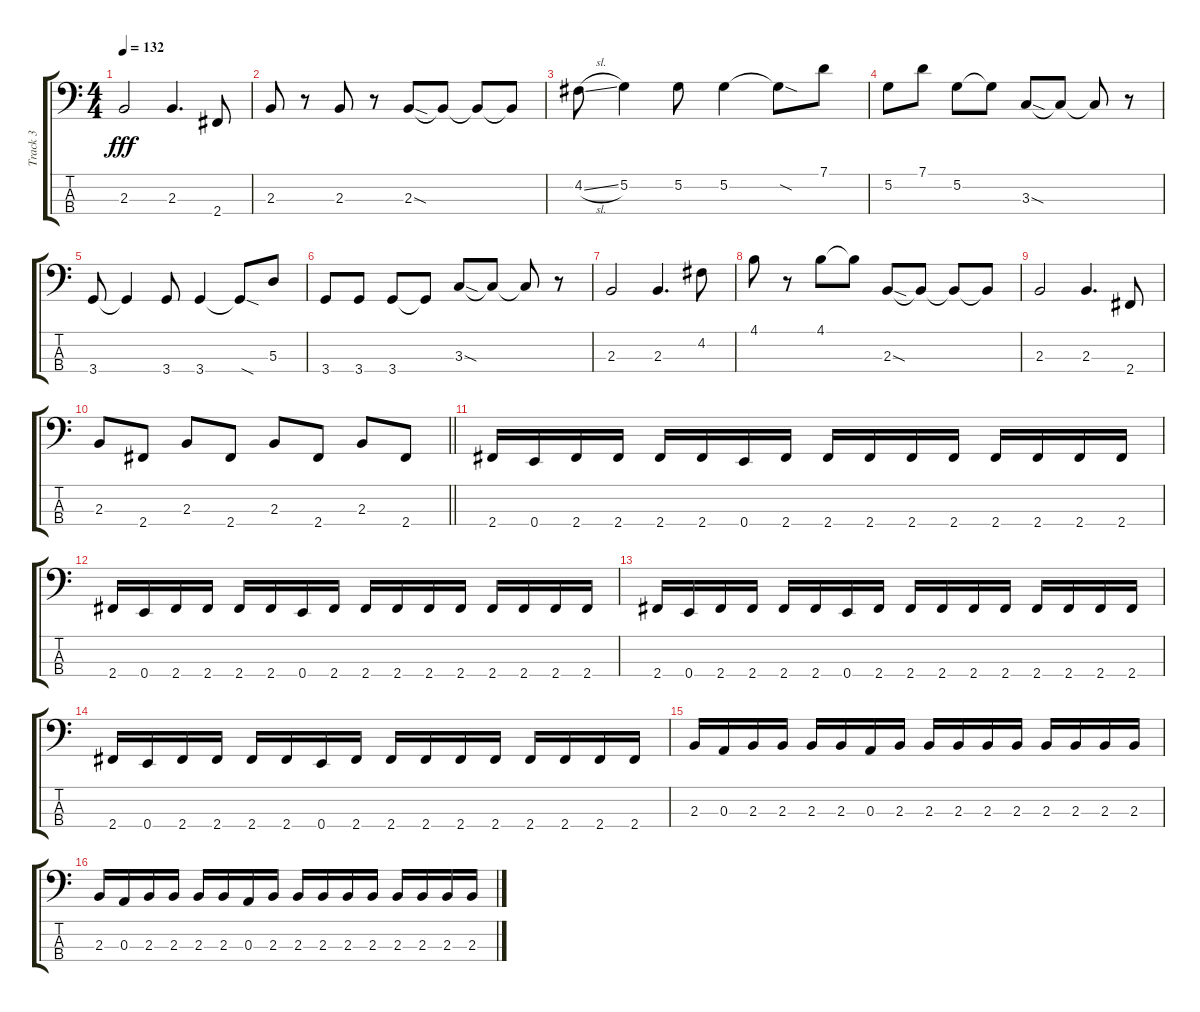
\track ("Track 3" "Track 3") {instrument electricbassfinger}
\staff {score tabs}
\tuning (G2 D2 A1 E1) {hide}
\ts (4 4)
\tempo 132
\clef f4
\ks c
2.3.2{dy fff} 2.3.4{d} 2.4.8 |
2.3.8 r.8 2.3.8 r.8 2.3{sod}.8 2.3{t}.8 2.3{t}.8 2.3{t}.8 |
4.2{sl}.8 5.2.4 5.2.8 5.2.4 5.2{sod t}.8 7.1.8 |
5.2.8 7.1.8 5.2.8 5.2{t}.8 3.3{sod}.8 3.3{t}.8 3.3{t}.8 r.8 |
3.4.8 3.4{t}.4 3.4.8 3.4.4 3.4{sod t}.8 5.3.8 |
3.4.8 3.4.8 3.4.8 3.4{t}.8 3.3{sod}.8 3.3{t}.8 3.3{t}.8 r.8 |
2.3.2 2.3.4{d} 4.2.8 |
4.1.8 r.8 4.1.8 4.1{t}.8 2.3{sod}.8 2.3{t}.8 2.3{t}.8 2.3{t}.8 |
2.3.2 2.3.4{d} 2.4.8 |
\barLineRight lightlight
2.3.8 2.4.8 2.3.8 2.4.8 2.3.8 2.4.8 2.3.8 2.4.8 |
\section ("" "")
2.4.16 0.4.16 2.4.16 2.4.16 2.4.16 2.4.16 0.4.16 2.4.16 2.4.16 2.4.16 2.4.16 2.4.16 2.4.16 2.4.16 2.4.16 2.4.16 |
2.4.16 0.4.16 2.4.16 2.4.16 2.4.16 2.4.16 0.4.16 2.4.16 2.4.16 2.4.16 2.4.16 2.4.16 2.4.16 2.4.16 2.4.16 2.4.16 |
2.4.16 0.4.16 2.4.16 2.4.16 2.4.16 2.4.16 0.4.16 2.4.16 2.4.16 2.4.16 2.4.16 2.4.16 2.4.16 2.4.16 2.4.16 2.4.16 |
2.4.16 0.4.16 2.4.16 2.4.16 2.4.16 2.4.16 0.4.16 2.4.16 2.4.16 2.4.16 2.4.16 2.4.16 2.4.16 2.4.16 2.4.16 2.4.16 |
2.3.16 0.3.16 2.3.16 2.3.16 2.3.16 2.3.16 0.3.16 2.3.16 2.3.16 2.3.16 2.3.16 2.3.16 2.3.16 2.3.16 2.3.16 2.3.16 |
2.3.16 0.3.16 2.3.16 2.3.16 2.3.16 2.3.16 0.3.16 2.3.16 2.3.16 2.3.16 2.3.16 2.3.16 2.3.16 2.3.16 2.3.16 2.3.16
